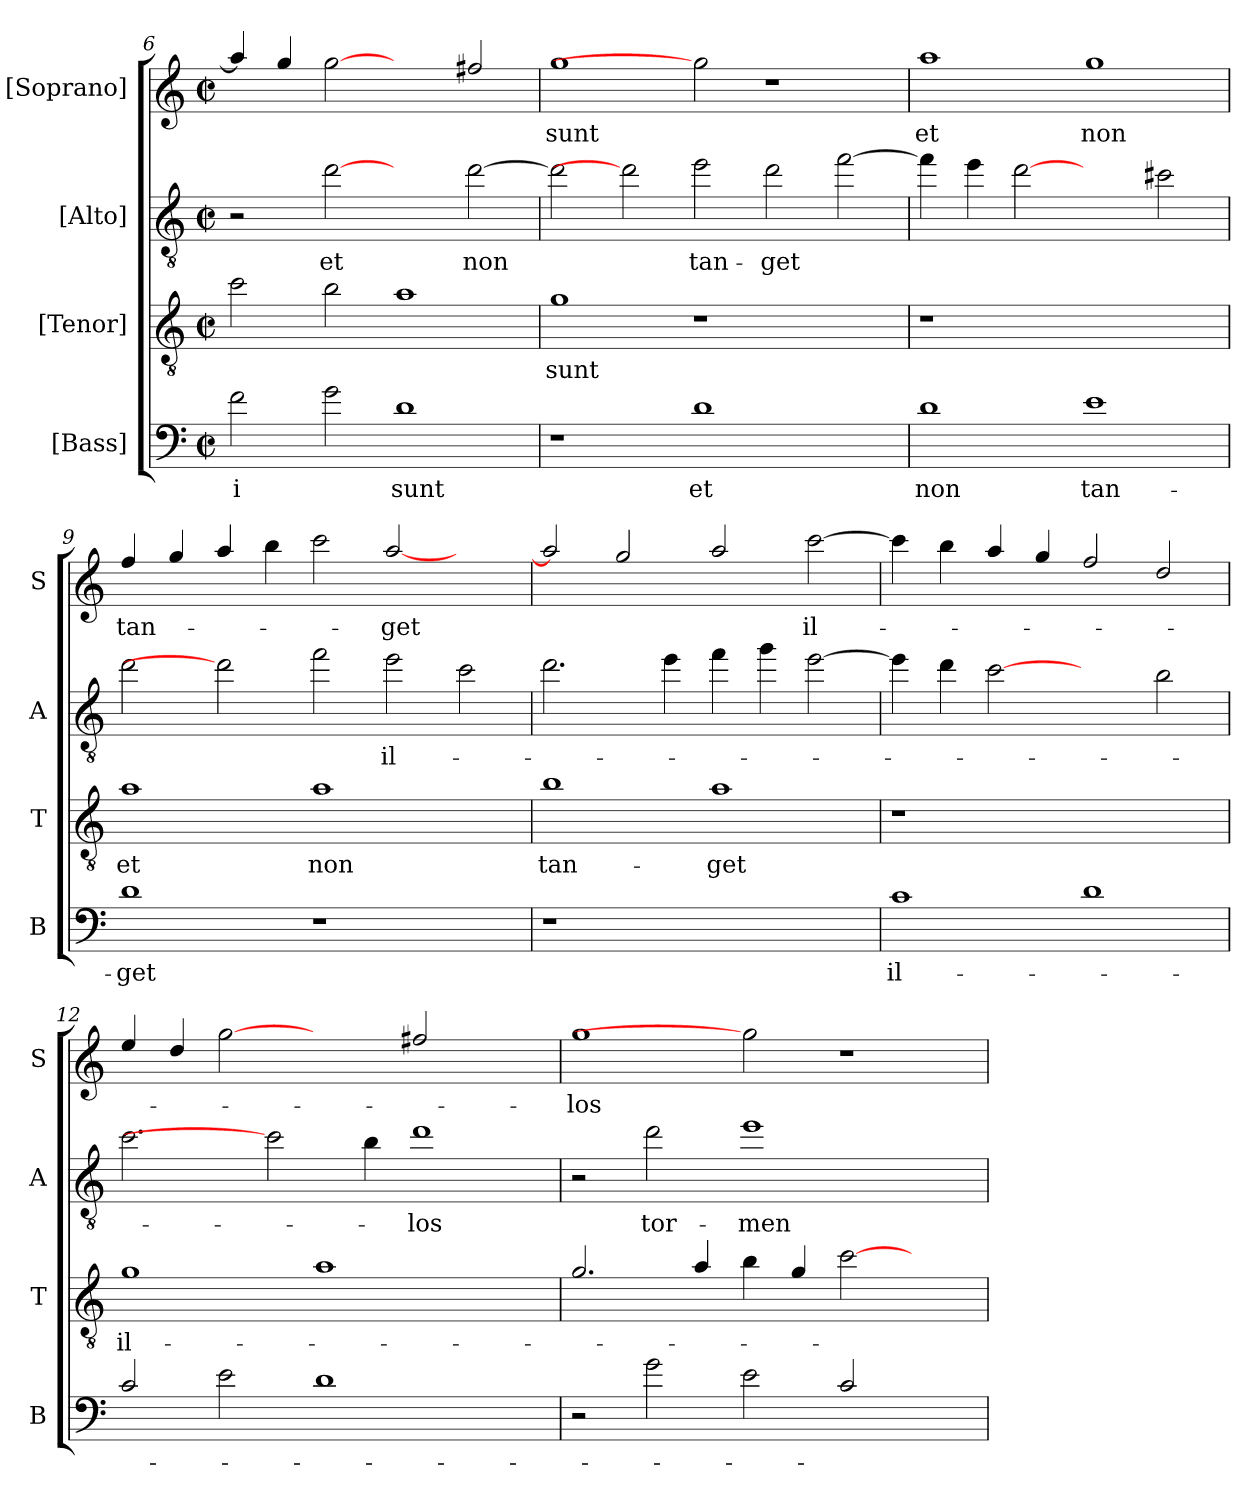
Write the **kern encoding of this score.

**kern	**text	**kern	**text	**kern	**text	**kern	**text
*part4	*part4	*part3	*part3	*part2	*part2	*part1	*part1
*staff4	*staff4	*staff3	*staff3	*staff2	*staff2	*staff1	*staff1
*I"[Bass]	*	*I"[Tenor]	*	*I"[Alto]	*	*I"[Soprano]	*
*I'B	*	*I'T	*	*I'A	*	*I'S	*
*clefF4	*	*clefGv2	*	*clefGv2	*	*clefG2	*
*ITrd7c12	*	*ITrd7c12	*	*ITrd7c12	*	*ITrd7c12	*
*k[]	*	*k[]	*	*k[]	*	*k[]	*
*C:	*	*C:	*	*C:	*	*C:	*
*M2/2	*	*M2/2	*	*M2/2	*	*M2/2	*
*met(c|)	*	*met(c|)	*	*met(c|)	*	*met(c|)	*
=6	=6	=6	=6	=6	=6	=6	=6
!	!LO:LY:b	!	!	!	!	!	!
2F\	-i	2c\	.	2r	.	4a/]	.
.	.	.	.	.	.	4g/	.
!	!	!	!	!	!LO:LY:b	!	!
2G\	.	2B\	.	[2d	et	[2g	.
!	!LO:LY:b	!	!	!	!	!	!
1D	sunt	1A	.	2ryy	.	2ryy	.
!	!	!	!	!	!LO:LY:b	!	!
.	.	.	.	[2d\	non	2f#X/	.
=7	=7	=7	=7	=7	=7	=7	=7
!	!	!	!LO:LY:b	!	!	!	!LO:LY:b
1r	.	1G	sunt	2d\]	.	1g	sunt
.	.	.	.	2d]	.	.	.
!	!LO:LY:b	!	!	!	!LO:LY:b	!	!
1D	et	1r	.	2e\	tan-	2g]	.
!	!	!	!	!	!LO:LY:b	!	!
.	.	.	.	2d\	-get	1r	.
2ryy	.	2ryy	.	[2f\	.	.	.
!!LO:LB:g=z
=8	=8	=8	=8	=8	=8	=8	=8
!	!LO:LY:b	!	!	!	!	!	!LO:LY:b
1D	non	1r	.	4f\]	.	1a	et
.	.	.	.	4e\	.	.	.
.	.	.	.	[2d	.	.	.
!	!LO:LY:b	!	!	!	!	!	!LO:LY:b
1E	tan-	1ryy	.	2ryy	.	1g	non
.	.	.	.	2c#X\	.	.	.
=9	=9	=9	=9	=9	=9	=9	=9
!	!LO:LY:b	!	!LO:LY:b	!	!	!	!LO:LY:b
1D	-get	1A	et	2d\	.	4f/	tan-
.	.	.	.	.	.	4g/	.
.	.	.	.	2d]	.	4a/	.
.	.	.	.	.	.	4b\	.
!	!	!	!LO:LY:b	!	!	!	!
1r	.	1A	non	2f\	.	2cc\	.
!	!	!	!	!	!LO:LY:b	!	!LO:LY:b
.	.	.	.	2e\	il-	[2a/	-get
2ryy	.	2ryy	.	2c\	.	2ryy	.
=10	=10	=10	=10	=10	=10	=10	=10
!	!	!	!LO:LY:b	!	!	!	!
1r	.	1B	tan-	2.d\	.	2a/]	.
.	.	.	.	.	.	2g/	.
.	.	.	.	4e\	.	.	.
!	!	!	!LO:LY:b	!	!	!	!
1ryy	.	1A	-get	4f\	.	2a/	.
.	.	.	.	4g\	.	.	.
!	!	!	!	!	!	!	!LO:LY:b
.	.	.	.	[2e\	.	[2cc\	il-
=11	=11	=11	=11	=11	=11	=11	=11
!	!LO:LY:b	!	!	!	!	!	!
1C	il-	1r	.	4e\]	.	4cc\]	.
.	.	.	.	4d\	.	4b\	.
.	.	.	.	[2c	.	4a/	.
.	.	.	.	.	.	4g/	.
1D	.	1ryy	.	2ryy	.	2f/	.
.	.	.	.	2B\	.	2d/	.
=12	=12	=12	=12	=12	=12	=12	=12
!	!	!	!LO:LY:b	!	!	!	!
2C/	.	1G	il-	2.c\	.	4e/	.
.	.	.	.	.	.	4d/	.
2E\	.	.	.	.	.	[2g	.
.	.	.	.	2c]	.	.	.
1D	.	1A	.	.	.	2ryy	.
.	.	.	.	4B\	.	.	.
!	!	!	!	!	!LO:LY:b	!	!
.	.	.	.	1d	-los	2f#X/	.
2ryy	.	2ryy	.	.	.	2ryy	.
!!LO:PB:g=z
=13	=13	=13	=13	=13	=13	=13	=13
!	!	!	!	!	!	!	!LO:LY:b
2r	.	2.G/	.	2r	.	1g	-los
!	!	!	!	!	!LO:LY:b	!	!
2G\	.	.	.	2d\	tor-	.	.
.	.	4A/	.	.	.	.	.
!	!	!	!	!	!LO:LY:b	!	!
2E\	.	4B\	.	1e	-men-	2g]	.
.	.	4G/	.	.	.	.	.
2C/	.	[2c\	.	.	.	1r	.
2ryy	.	2ryy	.	2ryy	.	.	.
=	=	=	=	=	=	=	=
*-	*-	*-	*-	*-	*-	*-	*-
